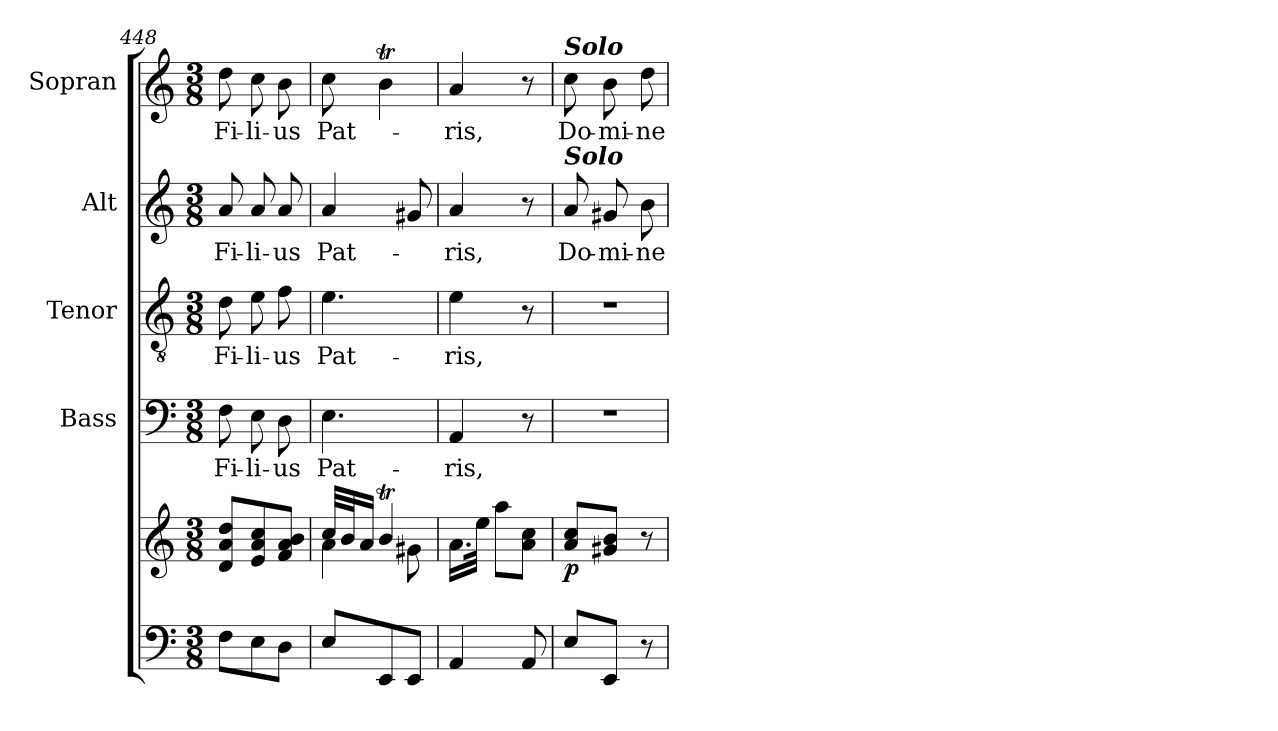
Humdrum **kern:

**kern	**kern	**dynam	**kern	**text	**kern	**text	**kern	**text	**kern	**text
*part5	*part5	*part5	*part4	*part4	*part3	*part3	*part2	*part2	*part1	*part1
*staff6	*staff5	*staff5/6	*staff4	*staff4	*staff3	*staff3	*staff2	*staff2	*staff1	*staff1
*	*	*	*I"Bass	*	*I"Tenor	*	*I"Alt	*	*I"Sopran	*
*	*	*	*I'B.	*	*I'T.	*	*I'A.	*	*I'S.	*
*clefF4	*clefG2	*	*clefF4	*	*clefGv2	*	*clefG2	*	*clefG2	*
*k[]	*k[]	*	*k[]	*	*k[]	*	*k[]	*	*k[]	*
*C:	*C:	*	*C:	*	*C:	*	*C:	*	*C:	*
*M3/8	*M3/8	*	*M3/8	*	*M3/8	*	*M3/8	*	*M3/8	*
=448	=448	=448	=448	=448	=448	=448	=448	=448	=448	=448
!	!	!	!	!LO:LY:b	!	!LO:LY:b	!	!LO:LY:b	!	!LO:LY:b
8F\L	8d/ 8a/ 8dd/L	.	8F\	Fi-	8d\	Fi-	8a/	Fi-	8dd\	Fi-
!	!	!	!	!LO:LY:b	!	!LO:LY:b	!	!LO:LY:b	!	!LO:LY:b
8E\	8e/ 8a/ 8cc/	.	8E\	-li-	8e\	-li-	8a/	-li-	8cc\	-li-
!	!	!	!	!LO:LY:b	!	!LO:LY:b	!	!LO:LY:b	!	!LO:LY:b
8D\J	8f/ 8a/ 8b/J	.	8D\	-us	8f\	-us	8a/	-us	8b\	-us
=449	=449	=449	=449	=449	=449	=449	=449	=449	=449	=449
*	*^	*	*	*	*	*	*	*	*	*
!	!	!	!	!	!LO:LY:b	!	!LO:LY:b	!	!LO:LY:b	!	!LO:LY:b
8E/L	32cc/LLL	4a\	.	4.E\	Pat-	4.e\	Pat-	4a/	Pat-	8cc\	Pat-
.	32b/J	.	.	.	.	.	.	.	.	.	.
.	16a/JJ	.	.	.	.	.	.	.	.	.	.
8EE/	4bt/	.	.	.	.	.	.	.	.	4bt\	.
8EE/J	.	8g#X\	.	.	.	.	.	8g#X/	.	.	.
=450	=450	=450	=450	=450	=450	=450	=450	=450	=450	=450	=450
!	!	!	!	!	!LO:LY:b	!	!LO:LY:b	!	!LO:LY:b	!	!LO:LY:b
*	*v	*v	*	*	*	*	*	*	*	*	*
4AA/	16.a\LL	.	4AA/	-ris,	4e\	-ris,	4a/	-ris,	4a/	-ris,
.	32ee\JJk	.	.	.	.	.	.	.	.	.
.	8aa\L	.	.	.	.	.	.	.	.	.
8AA/	8a\ 8cc\J	.	8r	.	8r	.	8r	.	8r	.
=451	=451	=451	=451	=451	=451	=451	=451	=451	=451	=451
!	!	!	!	!	!	!	!	!	!LO:TX:a:Bi:t=Solo	!
!	!	!	!	!	!	!	!LO:TX:a:Bi:t=Solo	!	!	!
!	!	!LO:DY:b	!	!	!	!	!	!LO:LY:b	!	!LO:LY:b
8E/L	8a/ 8cc/L	p	4.r	.	4.r	.	8a/	Do-	8cc\	Do-
!	!	!	!	!	!	!	!	!LO:LY:b	!	!LO:LY:b
8EE/J	8g#X/ 8b/J	.	.	.	.	.	8g#X/	-mi-	8b\	-mi-
!	!	!	!	!	!	!	!	!LO:LY:b	!	!LO:LY:b
8r	8r	.	.	.	.	.	8b\	-ne	8dd\	-ne
=	=	=	=	=	=	=	=	=	=	=
*-	*-	*-	*-	*-	*-	*-	*-	*-	*-	*-
